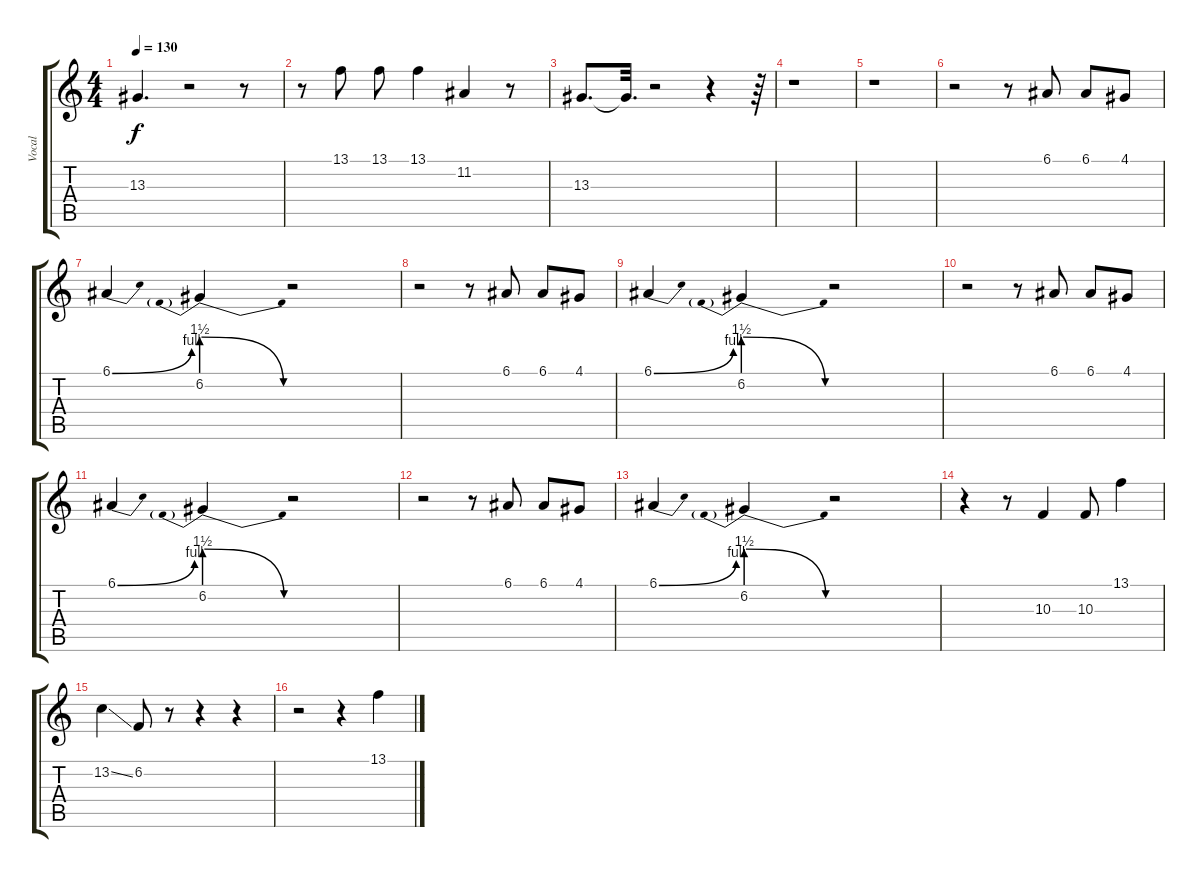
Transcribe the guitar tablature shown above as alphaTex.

\track ("Vocal" "Vocal") {instrument lead2sawtooth}
\staff {score tabs}
\tuning (E4 B3 G3 D3 A2 E2) {hide}
\ts (4 4)
\tempo 130
\clef g2
\ks c
13.3.4{d dy f} r.2 r.8 |
r.8 13.1.8 13.1.8 13.1.4 11.2.4 r.8 |
13.3.8{d} 13.3{t}.32{d} r.2 r.4 r.64 |
r.1 |
r.1 |
r.2 r.8 6.1.8 6.1.8 4.1.8 |
6.1{be (bend 0 0 60 4)}.4 6.2{be (prebendrelease 0 6 60 0)}.4 r.2 |
r.2 r.8 6.1.8 6.1.8 4.1.8 |
6.1{be (bend 0 0 60 4)}.4 6.2{be (prebendrelease 0 6 60 0)}.4 r.2 |
r.2 r.8 6.1.8 6.1.8 4.1.8 |
6.1{be (bend 0 0 60 4)}.4 6.2{be (prebendrelease 0 6 60 0)}.4 r.2 |
r.2 r.8 6.1.8 6.1.8 4.1.8 |
6.1{be (bend 0 0 60 4)}.4 6.2{be (prebendrelease 0 6 60 0)}.4 r.2 |
r.4 r.8 10.3.4 10.3.8 13.1.4 |
13.2{ss}.4 6.2.8 r.8 r.4 r.4 |
r.2 r.4 13.1.4
